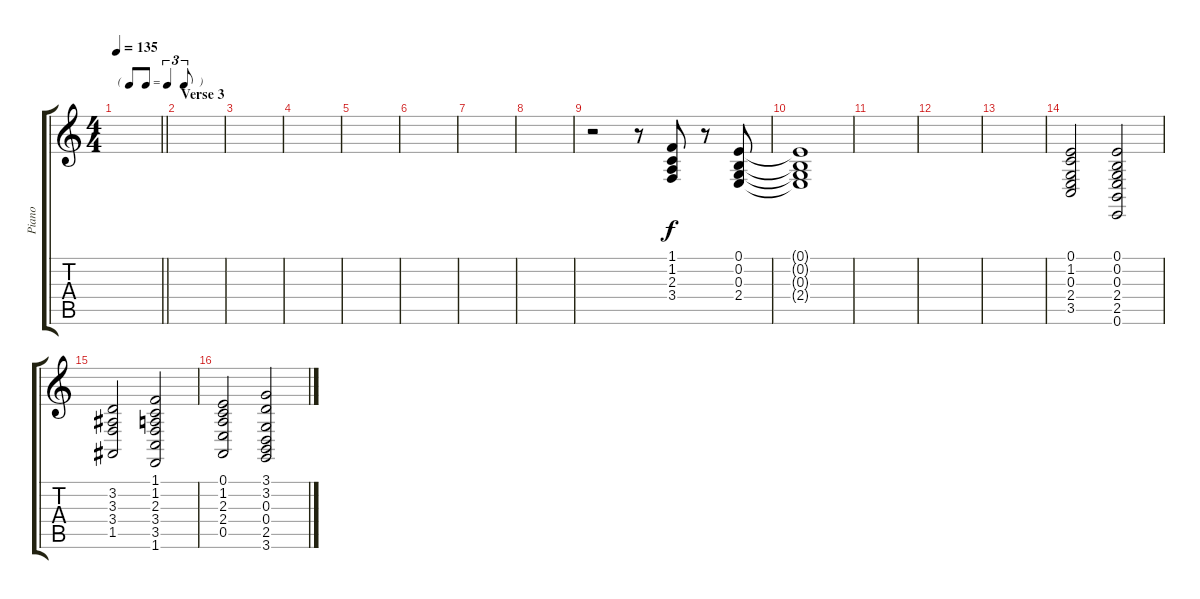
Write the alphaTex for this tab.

\track ("Piano" "Piano") {instrument electricpiano1}
\staff {score tabs}
\tuning (E4 B3 G3 D3 A2 E2) {hide}
\ts (4 4)
\tf triplet8th
\tempo 135
\clef g2
\barLineRight lightlight
\ks c
|
\section ("" "Verse 3")
|
|
|
|
|
|
|
r.2 r.8 (1.1 1.2 2.3 3.4).8 r.8 (0.1 0.2 0.3 2.4).8 |
(0.1{t} 0.2{t} 0.3{t} 2.4{t}).1 |
|
|
|
(0.1 1.2 0.3 2.4 3.5).2 (0.1 0.2 0.3 2.4 2.5 0.6).2 |
(3.2 3.3 3.4 1.5).2 (1.1 1.2 2.3 3.4 3.5 1.6).2 |
(0.1 1.2 2.3 2.4 0.5).2 (3.1 3.2 0.3 0.4 2.5 3.6).2
